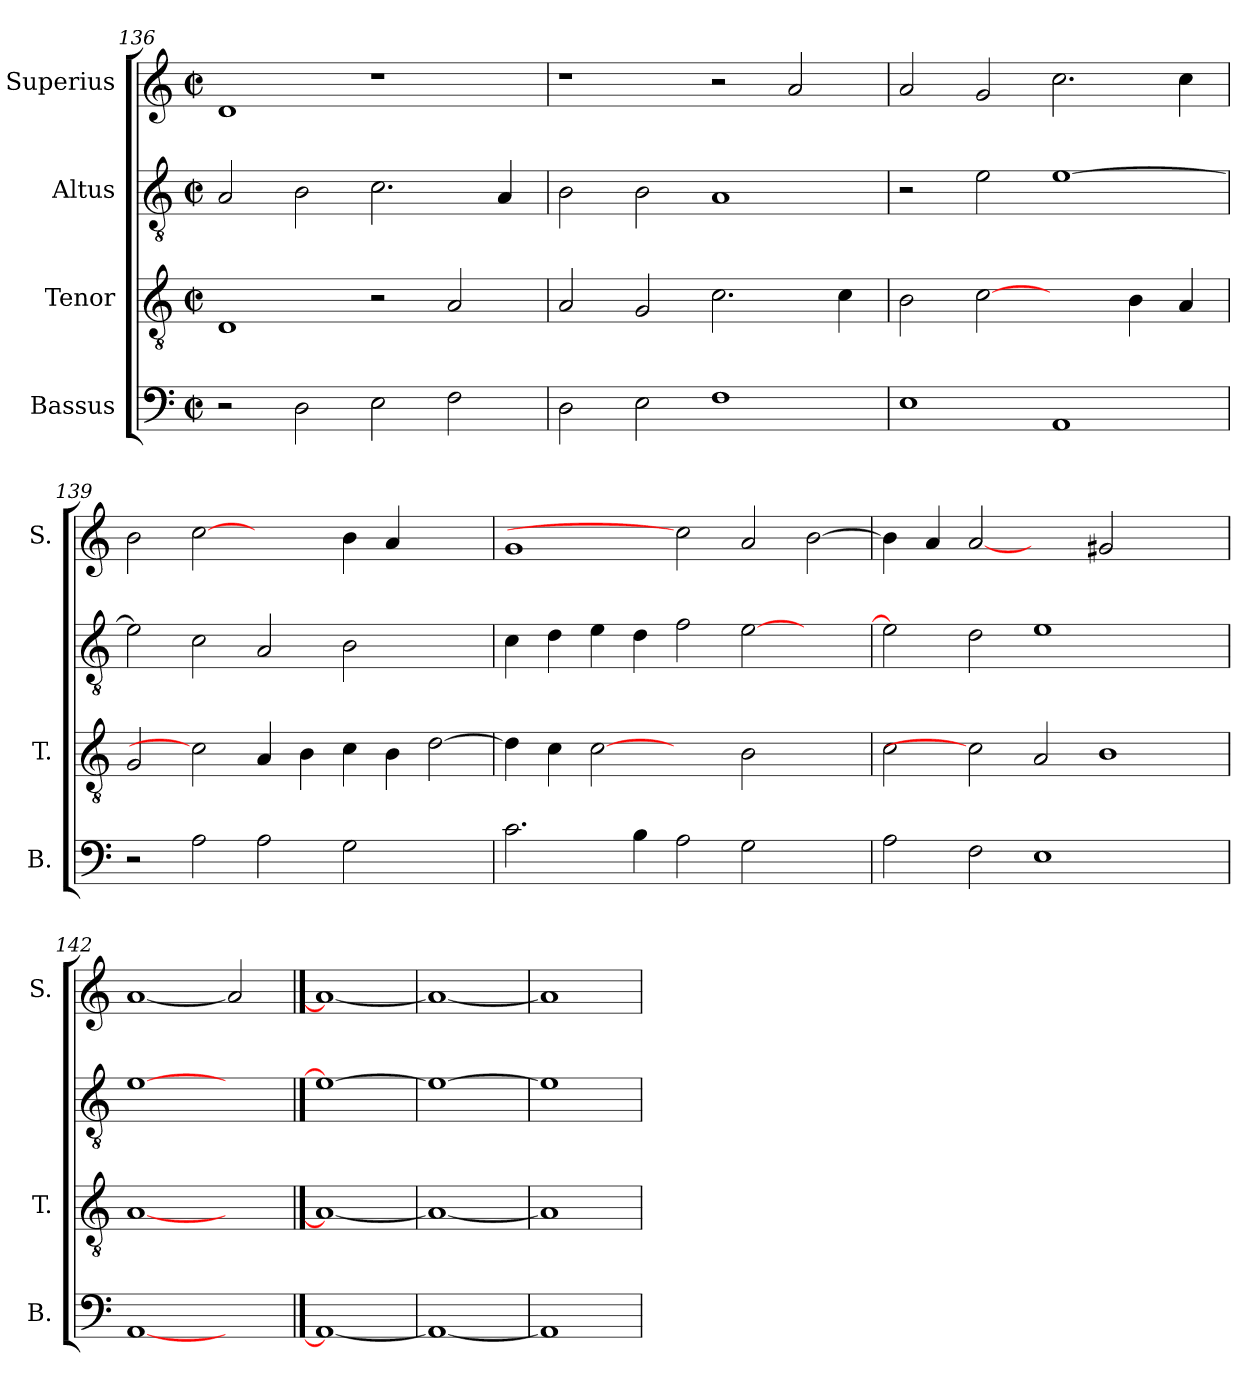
**kern	**kern	**kern	**kern
*part4	*part3	*part2	*part1
*staff4	*staff3	*staff2	*staff1
*I"Bassus	*I"Tenor	*I"Altus	*I"Superius
*I'B.	*I'T.	*	*I'S.
*clefF4	*clefGv2	*clefGv2	*clefG2
*	*ITrd7c12	*ITrd7c12	*
*k[]	*k[]	*k[]	*k[]
*C:	*C:	*C:	*C:
*M2/2	*M2/2	*M2/2	*M2/2
*met(c|)	*met(c|)	*met(c|)	*met(c|)
=136	=136	=136	=136
2r	1DDi	2AAi/	1di
2Di\	.	2BBi\	.
2Ei\	2r	2.Ci\	1r
2Fi\	2AAi/	.	.
.	.	4AAi/	.
!!LO:PB:g=z
=137	=137	=137	=137
2Di\	2AAi/	2BBi\	1r
2Ei\	2GGi/	2BBi\	.
1Fi	2.Ci\	1AAi	2r
.	.	.	2ai/
.	4Ci\	.	.
=138	=138	=138	=138
1Ei	2BBi\	2r	2ai/
.	[2Ci	2Ei\	2gi/
1AAi	2ryy	[>1Ei	2.cci\
.	4BBi\	.	.
.	4AAi/	.	4cci\
=139	=139	=139	=139
2r	2GGi/	2Ei\]	2bi\
2Ai\	2Ci]	2Ci\	[2cci
2Ai\	4AAi/	2AAi/	2ryy
.	4BBi\	.	.
2Gi\	4Ci\	2BBi\	4bi\
.	4BBi\	.	4ai/
2ryy	[>2Di\	2ryy	2ryy
!!LO:LB:g=z
=140	=140	=140	=140
2.ci\	4Di\]	4Ci\	1gi
.	4Ci\	4Di\	.
.	[2Ci	4Ei\	.
4Bi\	.	4Di\	.
2Ai\	2ryy	2Fi\	2cci]
2Gi\	2BBi\	[>2Ei\	2ai/
2ryy	2ryy	2ryy	[>2bi\
=141	=141	=141	=141
2Ai\	2Ci\	2Ei\]	4bi\]
.	.	.	4ai/
2Fi\	2Ci]	2Di\	[2ai
1Ei	2AAi/	1Ei	2ryy
.	1BBi	.	2g#Xi/
2ryy	.	2ryy	2ryy
=142	=142	=142	=142
[1AAi	[1AAi	[1Ei	[1ai
2ryy	2ryy	2ryy	2ai]
==143	==143	==143	==143
1AAi_	1AAi_	1Ei_	1ai_
=144	=144	=144	=144
1AAi_	1AAi_	1Ei_	1ai_
=145	=145	=145	=145
1AAi]	1AAi]	1Ei]	1ai]
=	=	=	=
*-	*-	*-	*-
